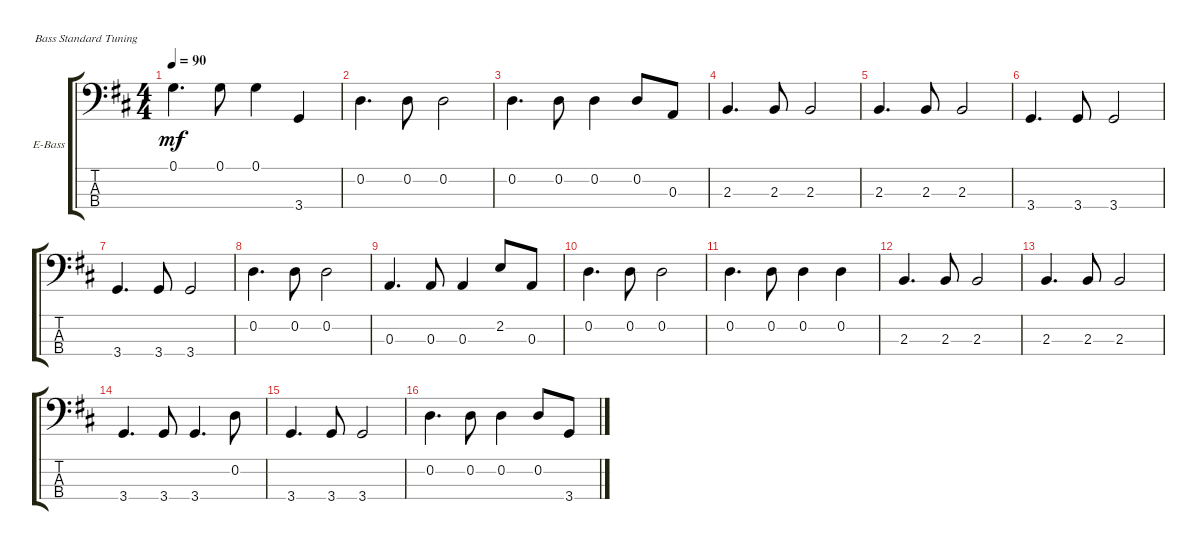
\defaultSystemsLayout 4
\bracketExtendMode groupsimilarinstruments
\firstSystemTrackNameOrientation horizontal
\otherSystemsTrackNameOrientation horizontal
\track ("Electric Bass" "E-Bass") {multiBarRest instrument electricbassfinger}
\staff {score tabs}
\tuning (G2 D2 A1 E1)
\ts (4 4)
\tempo 90
\clef f4
\scale
0.333333
\ks d
0.1.4{d dy mf} 0.1.8 0.1.4 3.4.4 |
\scale
0.333333 0.2.4{d} 0.2.8 0.2.2 |
\scale
0.333333 0.2.4{d} 0.2.8 0.2.4 0.2.8 0.3.8 |
\scale
0.333333 2.3.4{d} 2.3.8 2.3.2 |
\scale
0.333333 2.3.4{d} 2.3.8 2.3.2 |
\scale
0.333333 3.4.4{d} 3.4.8 3.4.2 |
\scale
0.333333 3.4.4{d} 3.4.8 3.4.2 |
\scale
0.333333 0.2.4{d} 0.2.8 0.2.2 |
\scale
0.333333 0.3.4{d} 0.3.8 0.3.4 2.2.8 0.3.8 |
\scale
0.333333 0.2.4{d} 0.2.8 0.2.2 |
\scale
0.333333 0.2.4{d} 0.2.8 0.2.4 0.2.4 |
\scale
0.333333 2.3.4{d} 2.3.8 2.3.2 |
\scale
0.333333 2.3.4{d} 2.3.8 2.3.2 |
\scale
0.333333 3.4.4{d} 3.4.8 3.4.4{d} 0.2.8 |
\scale
0.333333 3.4.4{d} 3.4.8 3.4.2 |
\scale
0.333333 0.2.4{d} 0.2.8 0.2.4 0.2.8 3.4.8
